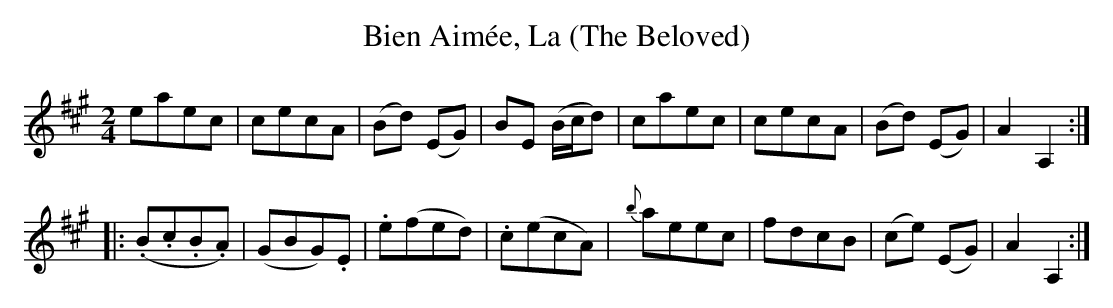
X:1
T:Bien Aimée, La (The Beloved)
M:2/4
L:1/8
K:A
eaec | cecA | (Bd) (EG)|BE (B/c/d) | caec | cecA | (Bd) (EG) | A2 A,2 :|
|: (.B.c.B.A) | (GBG).E | .e(fed) | .c(ecA) | {b}aeec | fdcB | (ce) (EG) | A2 A,2 :|
